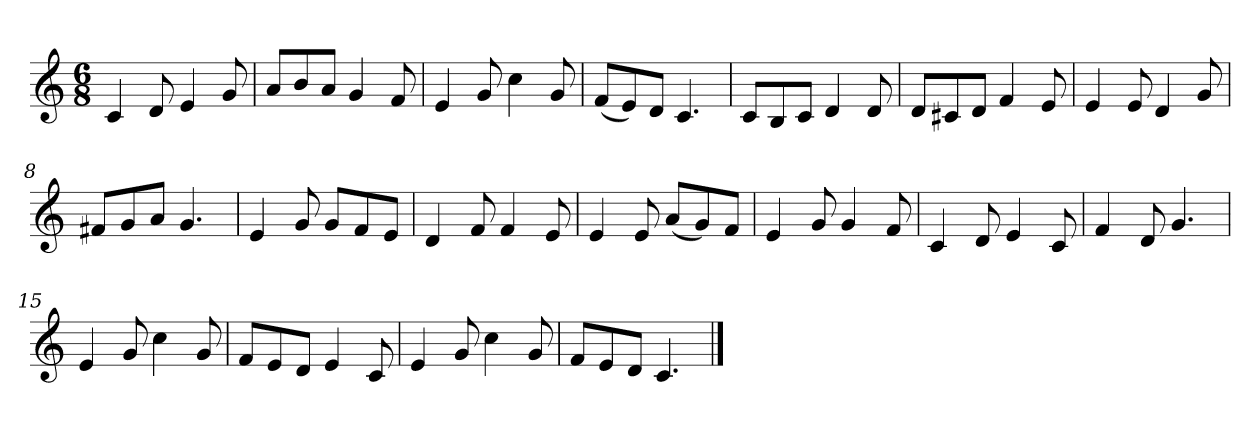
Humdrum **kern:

**kern
*part1
*staff1
*k[]
*M6/8
*MM120
=1
4c
8d
4e
8g
=2
8aL
8b
8aJ
4g
8f
=3
4e
8g
4cc
8g
=4
(8fL
8e)
8dJ
4.c
=5
8cL
8B
8cJ
4d
8d
=6
8dL
8c#X
8dJ
4f
8e
=7
4e
8e
4d
8g
=8
8f#XL
8g
8aJ
4.g
=9
4e
8g
8gL
8f
8eJ
=10
4d
8f
4f
8e
=11
4e
8e
(8aL
8g)
8fJ
=12
4e
8g
4g
8f
=13
4c
8d
4e
8c
=14
4f
8d
4.g
=15
4e
8g
4cc
8g
=16
8fL
8e
8dJ
4e
8c
=17
4e
8g
4cc
8g
=18
8fL
8e
8dJ
4.c
==
*-
